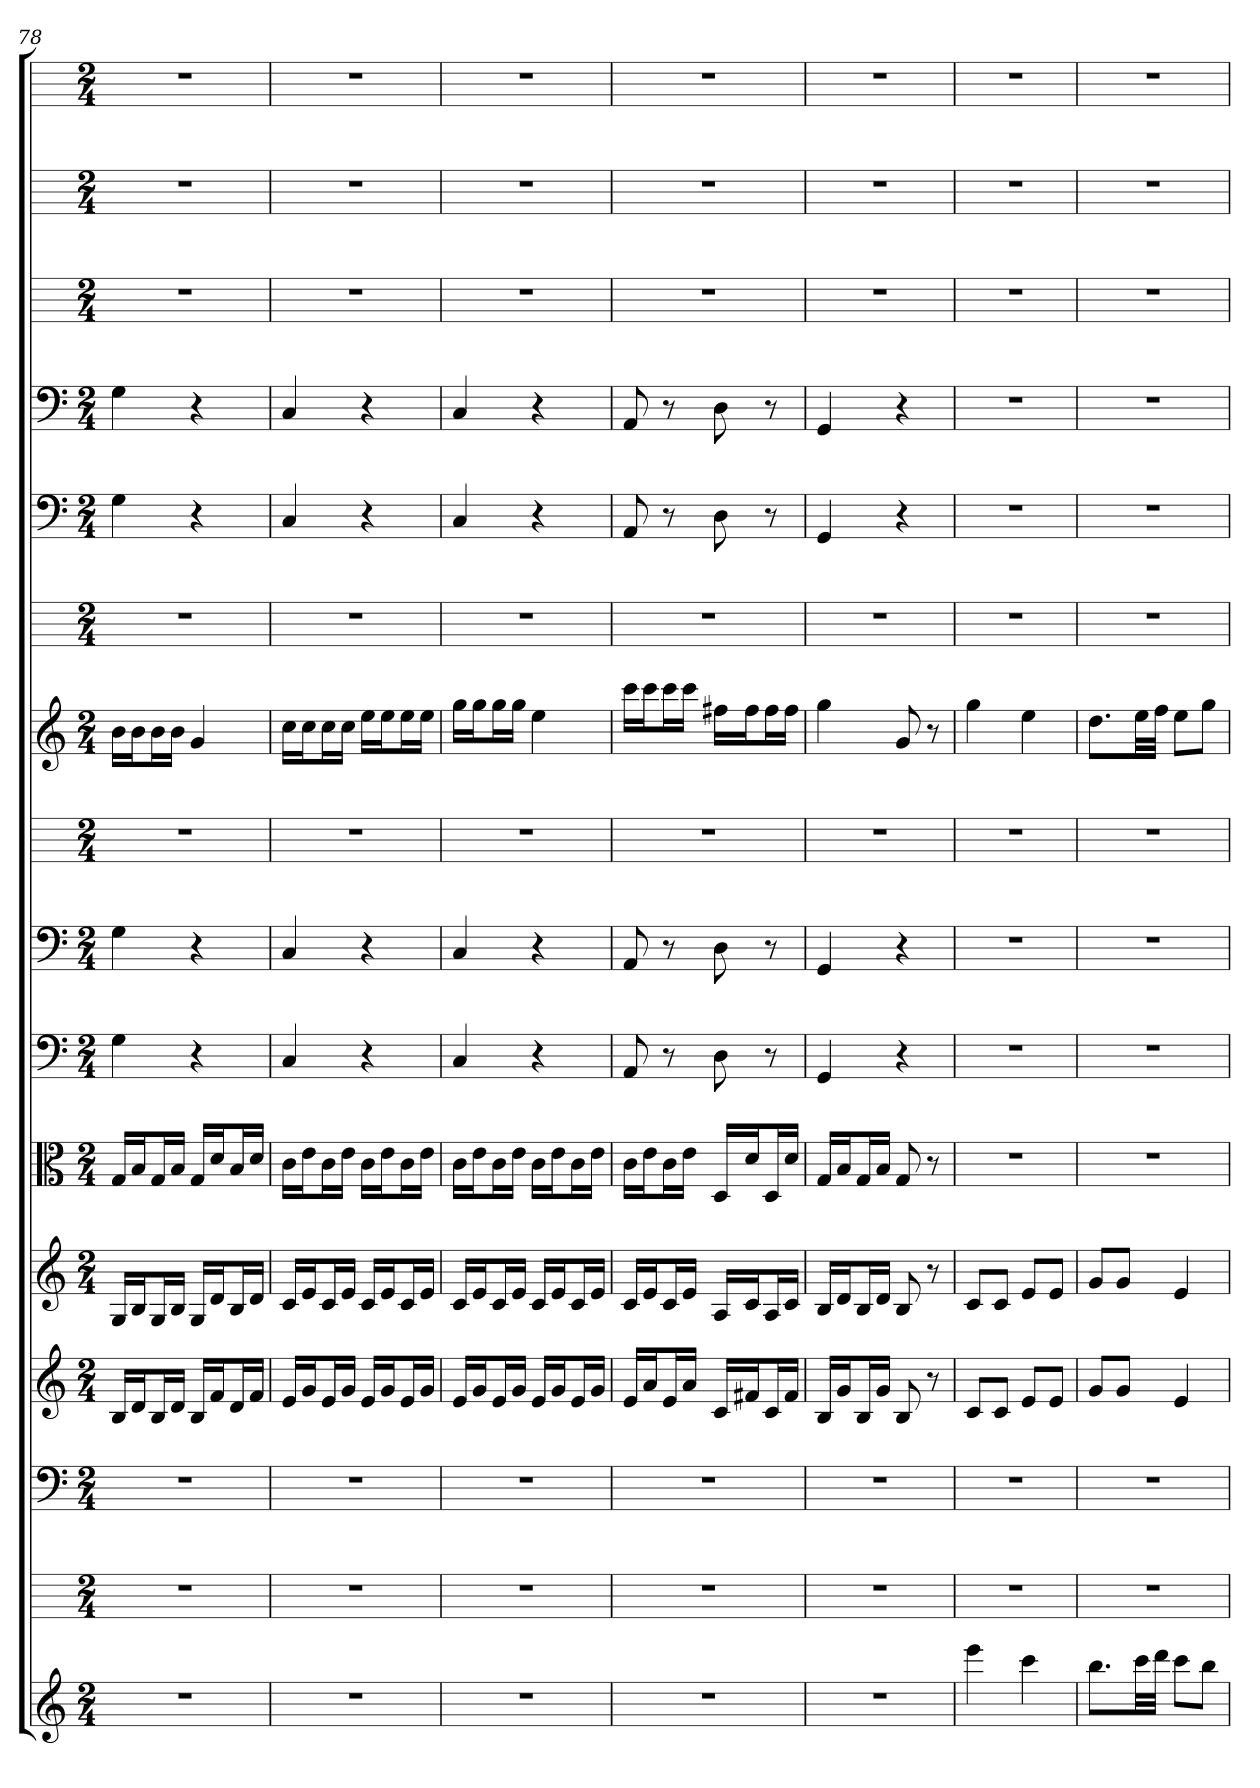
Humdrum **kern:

**kern	**kern	**kern	**kern	**kern	**kern	**kern	**kern	**kern	**kern	**kern	**kern	**kern	**kern	**kern	**kern
*part16	*part15	*part14	*part13	*part12	*part11	*part10	*part9	*part8	*part7	*part6	*part5	*part4	*part3	*part2	*part1
*staff16	*staff15	*staff14	*staff13	*staff12	*staff11	*staff10	*staff9	*staff8	*staff7	*staff6	*staff5	*staff4	*staff3	*staff2	*staff1
*	*	*clefF4	*	*	*clefC3	*clefF4	*clefF4	*	*	*	*clefF4	*clefF4	*	*	*
*k[]	*k[]	*k[]	*k[]	*k[]	*k[]	*k[]	*k[]	*k[]	*k[]	*k[]	*k[]	*k[]	*k[]	*k[]	*k[]
*C:	*C:	*C:	*C:	*C:	*C:	*C:	*C:	*C:	*C:	*C:	*C:	*C:	*C:	*C:	*C:
*M2/4	*M2/4	*M2/4	*M2/4	*M2/4	*M2/4	*M2/4	*M2/4	*M2/4	*M2/4	*M2/4	*M2/4	*M2/4	*M2/4	*M2/4	*M2/4
=78	=78	=78	=78	=78	=78	=78	=78	=78	=78	=78	=78	=78	=78	=78	=78
2r	2r	2r	16BLL	16GLL	16G/LL	4G	4G	2r	16bLL	2r	4G	4G	2r	2r	2r
.	.	.	16dJ	16BJ	16B/J	.	.	.	16bJ	.	.	.	.	.	.
.	.	.	16BL	16GL	16G/L	.	.	.	16bL	.	.	.	.	.	.
.	.	.	16dJJ	16BJJ	16B/JJ	.	.	.	16bJJ	.	.	.	.	.	.
.	.	.	16BLL	16GLL	16G/LL	4r	4r	.	4g	.	4r	4r	.	.	.
.	.	.	16fJ	16dJ	16d/J	.	.	.	.	.	.	.	.	.	.
.	.	.	16dL	16BL	16B/L	.	.	.	.	.	.	.	.	.	.
.	.	.	16fJJ	16dJJ	16d/JJ	.	.	.	.	.	.	.	.	.	.
=79	=79	=79	=79	=79	=79	=79	=79	=79	=79	=79	=79	=79	=79	=79	=79
2r	2r	2r	16eLL	16cLL	16c\LL	4C	4C	2r	16ccLL	2r	4C	4C	2r	2r	2r
.	.	.	16gJ	16eJ	16e\J	.	.	.	16ccJ	.	.	.	.	.	.
.	.	.	16eL	16cL	16c\L	.	.	.	16ccL	.	.	.	.	.	.
.	.	.	16gJJ	16eJJ	16e\JJ	.	.	.	16ccJJ	.	.	.	.	.	.
.	.	.	16eLL	16cLL	16c\LL	4r	4r	.	16eeLL	.	4r	4r	.	.	.
.	.	.	16gJ	16eJ	16e\J	.	.	.	16eeJ	.	.	.	.	.	.
.	.	.	16eL	16cL	16c\L	.	.	.	16eeL	.	.	.	.	.	.
.	.	.	16gJJ	16eJJ	16e\JJ	.	.	.	16eeJJ	.	.	.	.	.	.
=80	=80	=80	=80	=80	=80	=80	=80	=80	=80	=80	=80	=80	=80	=80	=80
2r	2r	2r	16eLL	16cLL	16c\LL	4C	4C	2r	16ggLL	2r	4C	4C	2r	2r	2r
.	.	.	16gJ	16eJ	16e\J	.	.	.	16ggJ	.	.	.	.	.	.
.	.	.	16eL	16cL	16c\L	.	.	.	16ggL	.	.	.	.	.	.
.	.	.	16gJJ	16eJJ	16e\JJ	.	.	.	16ggJJ	.	.	.	.	.	.
.	.	.	16eLL	16cLL	16c\LL	4r	4r	.	4ee	.	4r	4r	.	.	.
.	.	.	16gJ	16eJ	16e\J	.	.	.	.	.	.	.	.	.	.
.	.	.	16eL	16cL	16c\L	.	.	.	.	.	.	.	.	.	.
.	.	.	16gJJ	16eJJ	16e\JJ	.	.	.	.	.	.	.	.	.	.
=81	=81	=81	=81	=81	=81	=81	=81	=81	=81	=81	=81	=81	=81	=81	=81
2r	2r	2r	16eLL	16cLL	16c\LL	8AA	8AA	2r	16cccLL	2r	8AA	8AA	2r	2r	2r
.	.	.	16aJ	16eJ	16e\J	.	.	.	16cccJ	.	.	.	.	.	.
.	.	.	16eL	16cL	16c\L	8r	8r	.	16cccL	.	8r	8r	.	.	.
.	.	.	16aJJ	16eJJ	16e\JJ	.	.	.	16cccJJ	.	.	.	.	.	.
.	.	.	16cLL	16ALL	16D/LL	8D	8D	.	16ff#XLL	.	8D	8D	.	.	.
.	.	.	16f#XJ	16cJ	16d/J	.	.	.	16ff#J	.	.	.	.	.	.
.	.	.	16cL	16AL	16D/L	8r	8r	.	16ff#L	.	8r	8r	.	.	.
.	.	.	16f#JJ	16cJJ	16d/JJ	.	.	.	16ff#JJ	.	.	.	.	.	.
=82	=82	=82	=82	=82	=82	=82	=82	=82	=82	=82	=82	=82	=82	=82	=82
2r	2r	2r	16BLL	16BLL	16G/LL	4GG	4GG	2r	4gg	2r	4GG	4GG	2r	2r	2r
.	.	.	16gJ	16dJ	16B/J	.	.	.	.	.	.	.	.	.	.
.	.	.	16BL	16BL	16G/L	.	.	.	.	.	.	.	.	.	.
.	.	.	16gJJ	16dJJ	16B/JJ	.	.	.	.	.	.	.	.	.	.
.	.	.	8B	8B	8G	4r	4r	.	8g	.	4r	4r	.	.	.
.	.	.	8r	8r	8r	.	.	.	8r	.	.	.	.	.	.
=83	=83	=83	=83	=83	=83	=83	=83	=83	=83	=83	=83	=83	=83	=83	=83
4eee	2r	2r	8cL	8cL	2r	2r	2r	2r	4gg	2r	2r	2r	2r	2r	2r
.	.	.	8cJ	8cJ	.	.	.	.	.	.	.	.	.	.	.
4ccc	.	.	8eL	8eL	.	.	.	.	4ee	.	.	.	.	.	.
.	.	.	8eJ	8eJ	.	.	.	.	.	.	.	.	.	.	.
=84	=84	=84	=84	=84	=84	=84	=84	=84	=84	=84	=84	=84	=84	=84	=84
8.bbL	2r	2r	8gL	8gL	2r	2r	2r	2r	8.ddL	2r	2r	2r	2r	2r	2r
.	.	.	8gJ	8gJ	.	.	.	.	.	.	.	.	.	.	.
32cccLL	.	.	.	.	.	.	.	.	32eeLL	.	.	.	.	.	.
32dddJJJ	.	.	.	.	.	.	.	.	32ffJJJ	.	.	.	.	.	.
8cccL	.	.	4e	4e	.	.	.	.	8eeL	.	.	.	.	.	.
8bbJ	.	.	.	.	.	.	.	.	8ggJ	.	.	.	.	.	.
=	=	=	=	=	=	=	=	=	=	=	=	=	=	=	=
*-	*-	*-	*-	*-	*-	*-	*-	*-	*-	*-	*-	*-	*-	*-	*-
